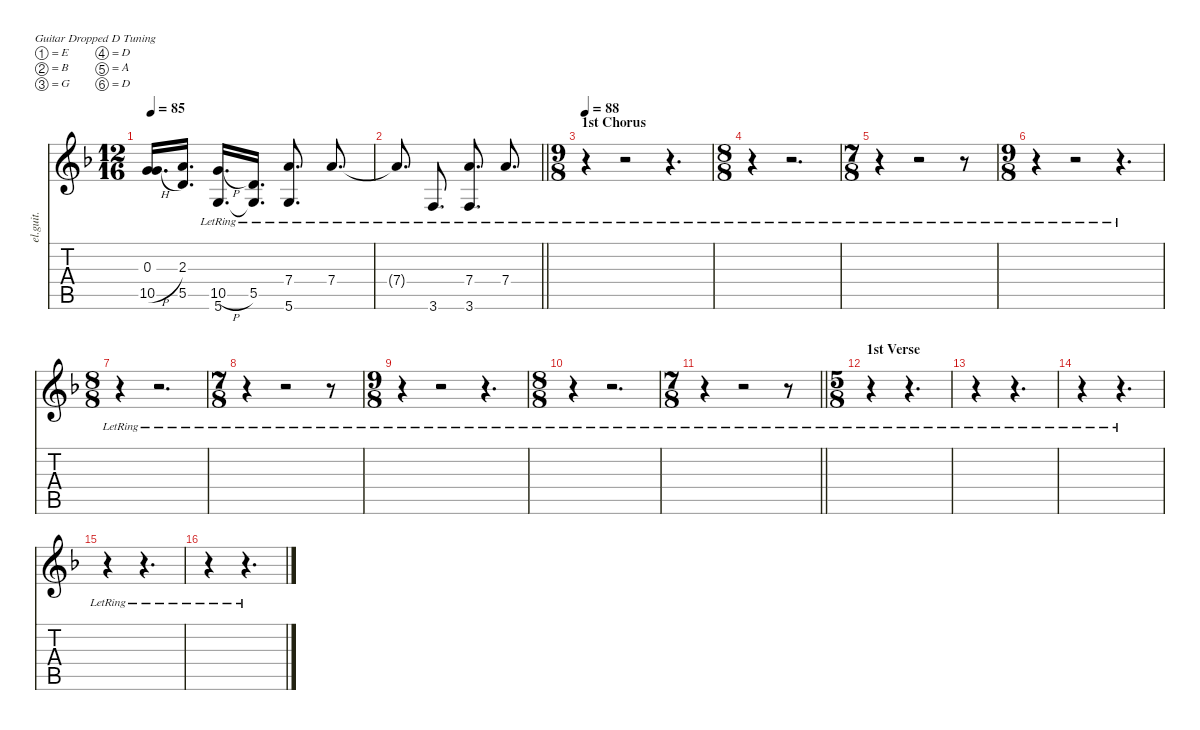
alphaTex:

\defaultSystemsLayout 4
\hideDynamics
\bracketExtendMode nobrackets
\otherSystemsTrackNameOrientation horizontal
\track ("[guitar delay and whammy effect]" "el.guit.") {instrument electricguitarclean}
\staff {score tabs}
\tuning (E4 B3 G3 D3 A2 D2)
\ts (12 16)
\tempo 85
\clef g2
\ks dminor
(0.3{h acc forcenatural} 10.5{h acc forcenatural}).16{d dy p beam Up} (2.3{acc forcenatural} 5.5{acc forcenatural}).16{d beam Up} (10.5{h acc forcenatural} 5.6{lr acc forcenatural}).16{d beam Up} (5.5{lr acc forcenatural} 5.6{lr t acc forcenatural}).16{d beam Up} (7.4{acc forcenatural} 5.6{lr acc forcenatural}).8{d dy f beam Up} 7.4{lr acc forcenatural}.8{d dy p beam Up} |
\barLineRight lightlight
7.4{lr t acc forcenatural}.8{d dy f beam Up} 3.6{lr acc forcenatural}.8{d beam Up} (7.4{lr acc forcenatural} 3.6{lr acc forcenatural}).8{d beam Up} 7.4{lr acc forcenatural}.8{d dy p beam Up} |
\ts (9 8)
\beaming (8 3 3 3)
\section ("" "1st Chorus")
\tempo 88
r.4{beam Down} r.2{beam Down} r.4{d beam Down} |
\ts (8 8)
\beaming (8 2 2 2 2)
r.4{beam Down} r.2{d beam Down} |
\ts (7 8)
\beaming (8 3 2 2)
r.4{beam Down} r.2{beam Down} r.8{beam Down} |
\ts (9 8)
\beaming (8 3 2 2 2)
r.4{beam Down} r.2{beam Down} r.4{d beam Down} |
\ts (8 8)
\beaming (8 3 2 2 1)
r.4{beam Down} r.2{d beam Down} |
\ts (7 8)
\beaming (8 3 2 2)
r.4{beam Down} r.2{beam Down} r.8{beam Down} |
\ts (9 8)
\beaming (8 3 2 2 2)
r.4{beam Down} r.2{beam Down} r.4{d beam Down} |
\ts (8 8)
\beaming (8 3 2 2 1)
r.4{beam Down} r.2{d beam Down} |
\ts (7 8)
\beaming (8 3 2 2)
\barLineRight lightlight
r.4{beam Down} r.2{beam Down} r.8{beam Down} |
\ts (5 8)
\beaming (8 3 2)
\section ("" "1st Verse")
r.4{beam Down} r.4{d beam Down} |
r.4{beam Down} r.4{d beam Down} |
r.4{beam Down} r.4{d beam Down} |
r.4{beam Down} r.4{d beam Down} |
r.4{beam Down} r.4{d beam Down}
